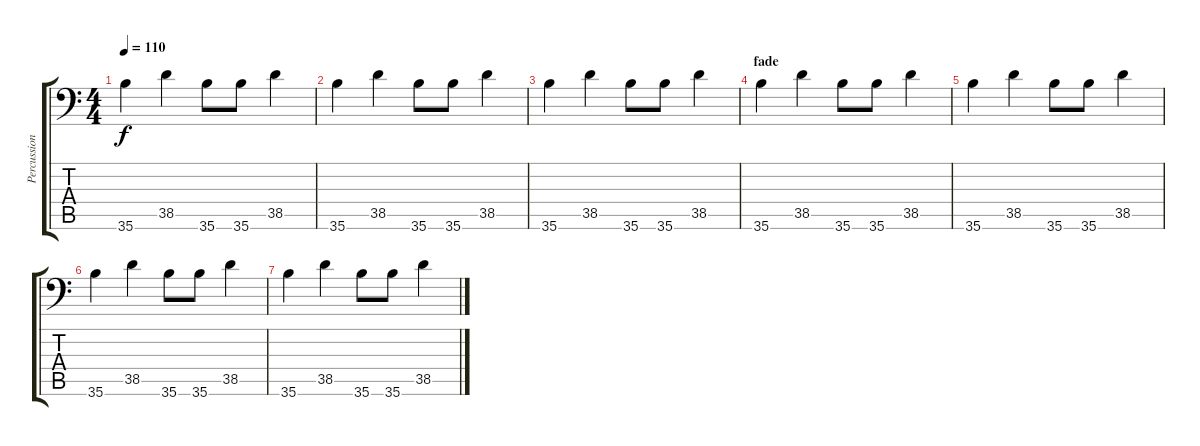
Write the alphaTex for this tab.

\track ("Percussion" "Percussion") {instrument acousticgrandpiano}
\staff {score tabs}
\tuning (C-1 C-1 C-1 C-1 C-1 C-1) {hide}
\ts (4 4)
\tempo 110
\clef f4
\ks c
35.6.4{dy f} 38.5.4 35.6.8 35.6.8 38.5.4 |
35.6.4 38.5.4 35.6.8 35.6.8 38.5.4 |
35.6.4 38.5.4 35.6.8 35.6.8 38.5.4 |
\section ("" "fade")
35.6.4 38.5.4 35.6.8 35.6.8 38.5.4 |
35.6.4 38.5.4 35.6.8 35.6.8 38.5.4 |
35.6.4 38.5.4 35.6.8 35.6.8 38.5.4 |
35.6.4 38.5.4 35.6.8 35.6.8 38.5.4
